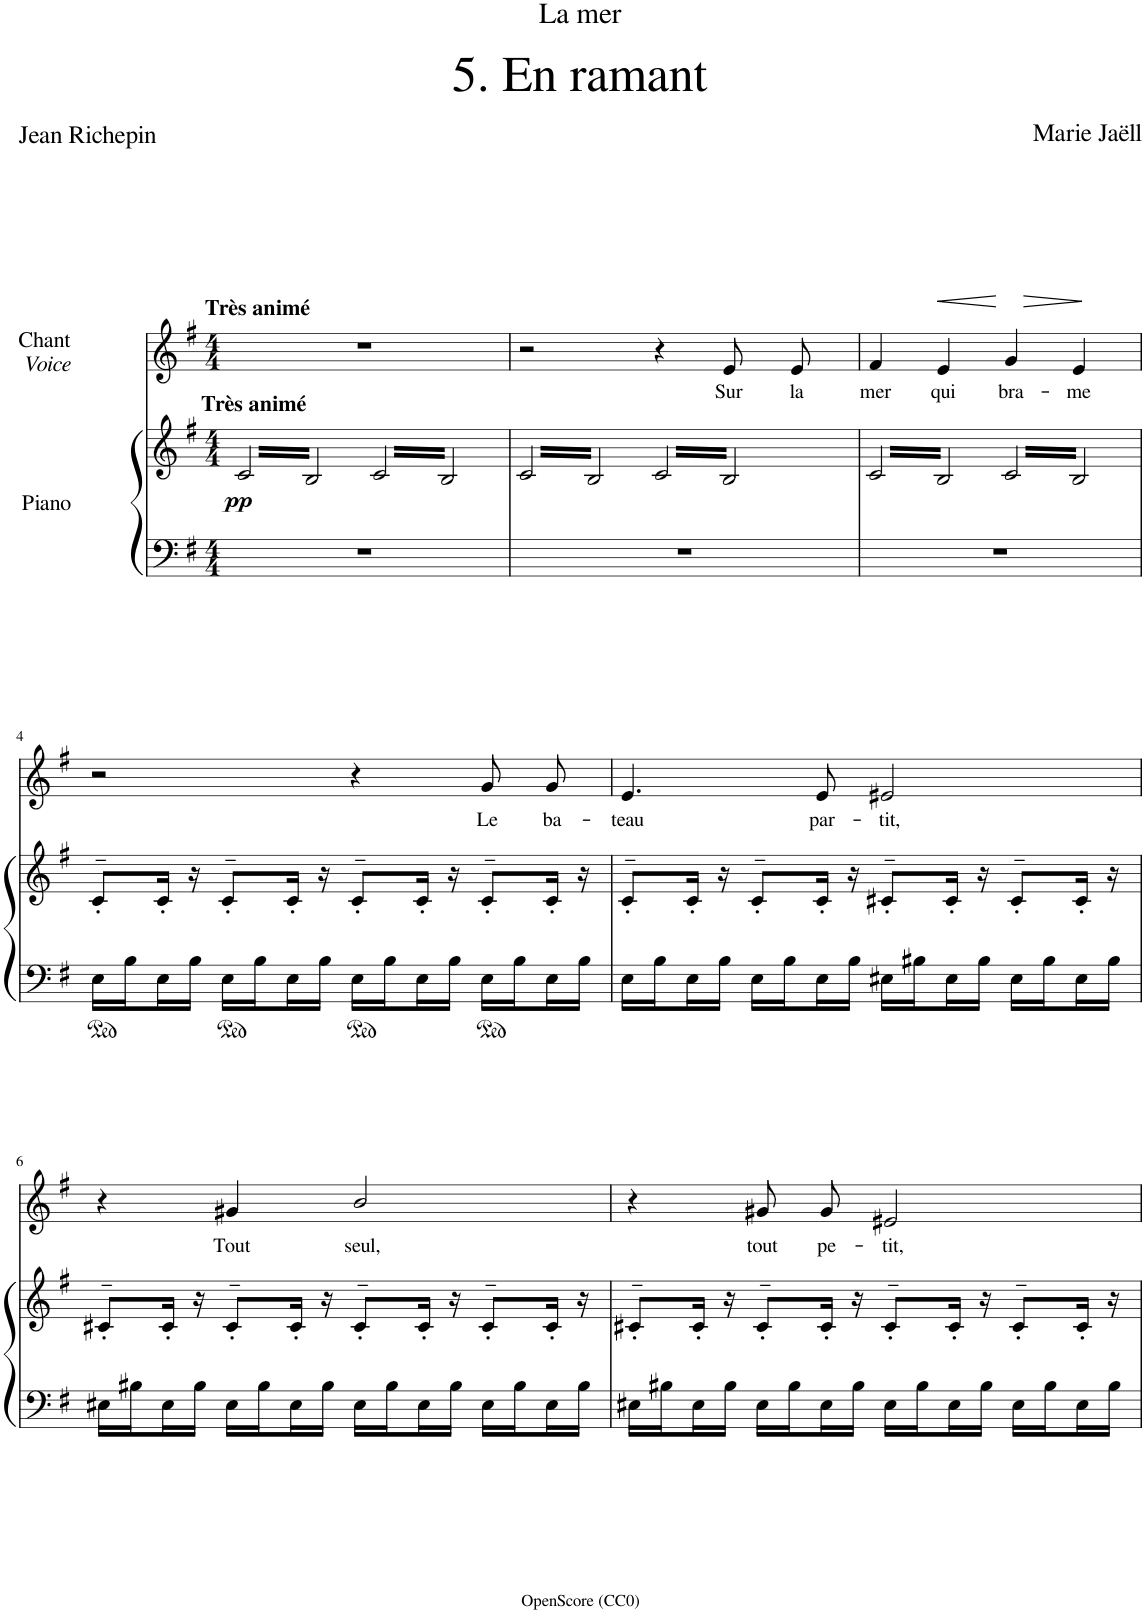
**kern	**kern	**dynam	**kern	**text	**dynam
*part2	*part2	*part2	*part1	*part1	*part1
*staff3	*staff2	*staff2/3	*staff1	*staff1	*staff1
*I"Piano	*	*	*I"Chant Voice	*	*
*I'Pno	*	*	*	*	*
*clefF4	*clefG2	*	*clefG2	*	*
*k[f#]	*k[f#]	*	*k[f#]	*	*
*M4/4	*M4/4	*	*M4/4	*	*
=1	=1	=1	=1	=1	=1
!	!	!	!LO:TX:a:B:t=Très animé	!	!
!	!LO:TX:a:B:t=Très animé	!	!	!	!
!	!	!LO:DY:b	!	!	!
*	*tremolo	*	*	*	*
1r	32c/LLL	pp	1r	.	.
.	32B/	.	.	.	.
.	32c/	.	.	.	.
.	32B/	.	.	.	.
.	32c/	.	.	.	.
.	32B/	.	.	.	.
.	32c/	.	.	.	.
.	32B/	.	.	.	.
.	32c/	.	.	.	.
.	32B/	.	.	.	.
.	32c/	.	.	.	.
.	32B/	.	.	.	.
.	32c/	.	.	.	.
.	32B/	.	.	.	.
.	32c/	.	.	.	.
.	32B/JJJ	.	.	.	.
.	32c/LLL	.	.	.	.
.	32B/	.	.	.	.
.	32c/	.	.	.	.
.	32B/	.	.	.	.
.	32c/	.	.	.	.
.	32B/	.	.	.	.
.	32c/	.	.	.	.
.	32B/	.	.	.	.
.	32c/	.	.	.	.
.	32B/	.	.	.	.
.	32c/	.	.	.	.
.	32B/	.	.	.	.
.	32c/	.	.	.	.
.	32B/	.	.	.	.
.	32c/	.	.	.	.
.	32B/JJJ	.	.	.	.
=2	=2	=2	=2	=2	=2
1r	32c/LLL	.	2r	.	.
.	32B/	.	.	.	.
.	32c/	.	.	.	.
.	32B/	.	.	.	.
.	32c/	.	.	.	.
.	32B/	.	.	.	.
.	32c/	.	.	.	.
.	32B/	.	.	.	.
.	32c/	.	.	.	.
.	32B/	.	.	.	.
.	32c/	.	.	.	.
.	32B/	.	.	.	.
.	32c/	.	.	.	.
.	32B/	.	.	.	.
.	32c/	.	.	.	.
.	32B/JJJ	.	.	.	.
.	32c/LLL	.	4r	.	.
.	32B/	.	.	.	.
.	32c/	.	.	.	.
.	32B/	.	.	.	.
.	32c/	.	.	.	.
.	32B/	.	.	.	.
.	32c/	.	.	.	.
.	32B/	.	.	.	.
!	!	!	!	!LO:LY:b	!
.	32c/	.	8e/L	Sur	.
.	32B/	.	.	.	.
.	32c/	.	.	.	.
.	32B/	.	.	.	.
!	!	!	!	!LO:LY:b	!
.	32c/	.	8e/J	la	.
.	32B/	.	.	.	.
.	32c/	.	.	.	.
.	32B/JJJ	.	.	.	.
=3	=3	=3	=3	=3	=3
!	!	!	!	!LO:LY:b	!
1r	32c/LLL	.	4f#/	mer	.
.	32B/	.	.	.	.
.	32c/	.	.	.	.
.	32B/	.	.	.	.
.	32c/	.	.	.	.
.	32B/	.	.	.	.
.	32c/	.	.	.	.
.	32B/	.	.	.	.
!	!	!	!	!LO:LY:b	!LO:HP:b
.	32c/	.	4e/	qui	<
.	32B/	.	.	.	.
.	32c/	.	.	.	.
.	32B/	.	.	.	.
.	32c/	.	.	.	.
.	32B/	.	.	.	.
.	32c/	.	.	.	.
.	32B/JJJ	.	.	.	.
!	!	!	!	!LO:LY:b	!LO:HP:n=1:b
.	32c/LLL	.	4g/	bra-	[ >
.	32B/	.	.	.	.
.	32c/	.	.	.	.
.	32B/	.	.	.	.
.	32c/	.	.	.	.
.	32B/	.	.	.	.
.	32c/	.	.	.	.
.	32B/	.	.	.	.
!	!	!	!	!LO:LY:b	!
.	32c/	.	4e/	-me	]
.	32B/	.	.	.	.
.	32c/	.	.	.	.
.	32B/	.	.	.	.
.	32c/	.	.	.	.
.	32B/	.	.	.	.
.	32c/	.	.	.	.
.	32B/JJJ	.	.	.	.
*	*Xtremolo	*	*	*	*
!!LO:LB:g=z
=4	=4	=4	=4	=4	=4
16E\LL	8c'~>/L	.	2r	.	.
.	.	.	.	.	.
16B\J	.	.	.	.	.
.	.	.	.	.	.
16E\L	16c'/Jk	.	.	.	.
.	.	.	.	.	.
16B\JJ	16r	.	.	.	.
.	.	.	.	.	.
16E\LL	8c'~>/L	.	.	.	.
16B\J	.	.	.	.	.
16E\L	16c'/Jk	.	.	.	.
16B\JJ	16r	.	.	.	.
16E\LL	8c'~>/L	.	4r	.	.
16B\J	.	.	.	.	.
16E\L	16c'/Jk	.	.	.	.
16B\JJ	16r	.	.	.	.
!	!	!	!	!LO:LY:b	!
16E\LL	8c'~>/L	.	8g/L	Le	.
16B\J	.	.	.	.	.
!	!	!	!	!LO:LY:b	!
16E\L	16c'/Jk	.	8g/J	ba-	.
16B\JJ	16r	.	.	.	.
=5	=5	=5	=5	=5	=5
!	!	!	!	!LO:LY:b	!
16E\LL	8c'~>/L	.	4.e/	-teau	.
16B\J	.	.	.	.	.
16E\L	16c'/Jk	.	.	.	.
16B\JJ	16r	.	.	.	.
16E\LL	8c'~>/L	.	.	.	.
16B\J	.	.	.	.	.
!	!	!	!	!LO:LY:b	!
16E\L	16c'/Jk	.	8e/	par-	.
16B\JJ	16r	.	.	.	.
!	!	!	!	!LO:LY:b	!
16E#X\LL	8c#X'~>/L	.	2e#X/	-tit,	.
16B#X\J	.	.	.	.	.
16E#\L	16c#'/Jk	.	.	.	.
16B#\JJ	16r	.	.	.	.
16E#\LL	8c#'~>/L	.	.	.	.
16B#\J	.	.	.	.	.
16E#\L	16c#'/Jk	.	.	.	.
16B#\JJ	16r	.	.	.	.
!!LO:LB:g=z
=6	=6	=6	=6	=6	=6
16E#X\LL	8c#X'~>/L	.	4r	.	.
16B#X\J	.	.	.	.	.
16E#\L	16c#'/Jk	.	.	.	.
16B#\JJ	16r	.	.	.	.
!	!	!	!	!LO:LY:b	!
16E#\LL	8c#'~>/L	.	4g#X/	Tout	.
16B#\J	.	.	.	.	.
16E#\L	16c#'/Jk	.	.	.	.
16B#\JJ	16r	.	.	.	.
!	!	!	!	!LO:LY:b	!
16E#\LL	8c#'~>/L	.	2b/	seul,	.
16B#\J	.	.	.	.	.
16E#\L	16c#'/Jk	.	.	.	.
16B#\JJ	16r	.	.	.	.
16E#\LL	8c#'~>/L	.	.	.	.
16B#\J	.	.	.	.	.
16E#\L	16c#'/Jk	.	.	.	.
16B#\JJ	16r	.	.	.	.
=7	=7	=7	=7	=7	=7
16E#X\LL	8c#X'~>/L	.	4r	.	.
16B#X\J	.	.	.	.	.
16E#\L	16c#'/Jk	.	.	.	.
16B#\JJ	16r	.	.	.	.
!	!	!	!	!LO:LY:b	!
16E#\LL	8c#'~>/L	.	8g#X/L	tout	.
16B#\J	.	.	.	.	.
!	!	!	!	!LO:LY:b	!
16E#\L	16c#'/Jk	.	8g#/J	pe-	.
16B#\JJ	16r	.	.	.	.
!	!	!	!	!LO:LY:b	!
16E#\LL	8c#'~>/L	.	2e#X/	-tit,	.
16B#\J	.	.	.	.	.
16E#\L	16c#'/Jk	.	.	.	.
16B#\JJ	16r	.	.	.	.
16E#\LL	8c#'~>/L	.	.	.	.
16B#\J	.	.	.	.	.
16E#\L	16c#'/Jk	.	.	.	.
16B#\JJ	16r	.	.	.	.
=	=	=	=	=	=
*-	*-	*-	*-	*-	*-
